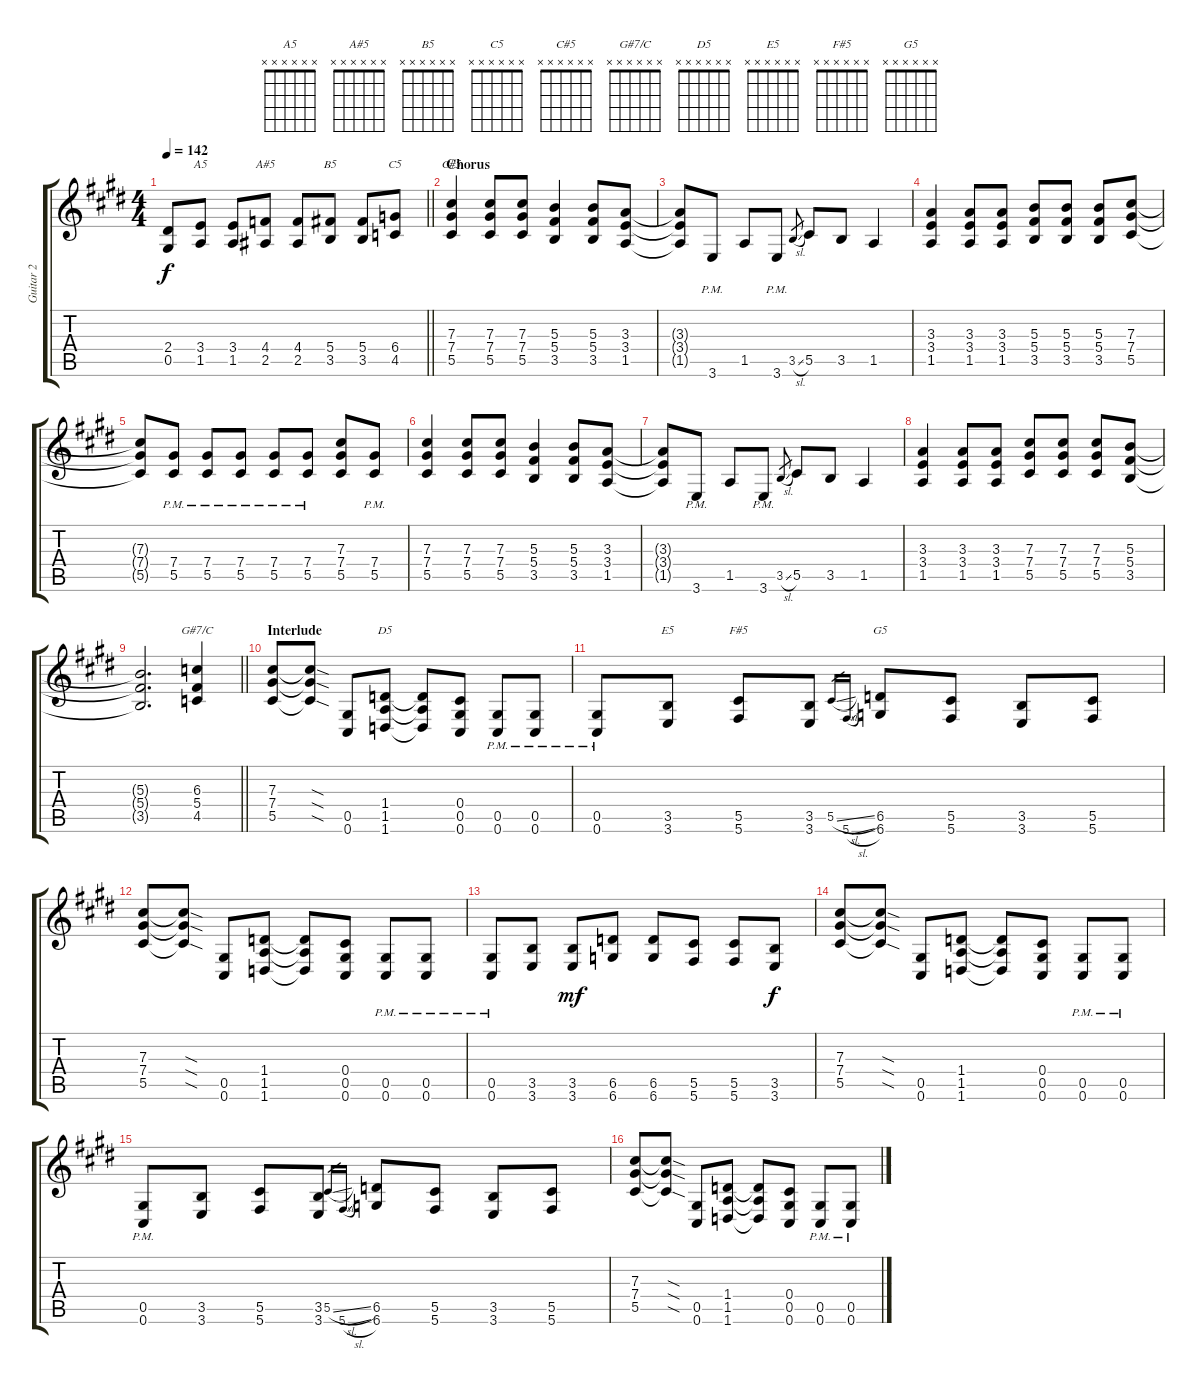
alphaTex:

\track ("Guitar 2" "Guitar 2") {instrument distortionguitar}
\staff {score tabs}
\tuning (Eb4 Bb3 Gb3 Db3 Ab2 Db2) {hide}
\chord ("A5" x x x x x x)
\chord ("A#5" x x x x x x)
\chord ("B5" x x x x x x)
\chord ("C5" x x x x x x)
\chord ("C#5" x x x x x x)
\chord ("G#7/C" x x x x x x)
\chord ("D5" x x x x x x)
\chord ("E5" x x x x x x)
\chord ("F#5" x x x x x x)
\chord ("G5" x x x x x x)
\ts (4 4)
\tempo 142
\clef g2
\barLineRight lightlight
\ks c#minor
(2.4 0.5).8{dy f} (3.4 1.5).8{ch "A5"} (3.4 1.5).8 (4.4 2.5).8{ch "A#5"} (4.4 2.5).8 (5.4 3.5).8{ch "B5"} (5.4 3.5).8 (6.4 4.5).8{ch "C5"} |
\section ("" "Chorus")
(7.3 7.4 5.5).4{ch "C#5"} (7.3 7.4 5.5).8 (7.3 7.4 5.5).8 (5.3 5.4 3.5).4 (5.3 5.4 3.5).8 (3.3 3.4 1.5).8 |
(3.3{t} 3.4{t} 1.5{t}).8 3.6{pm}.8 1.5.8 3.6{pm}.8 3.5{sl}.8{gr} 5.5.8 3.5.8 1.5.4 |
(3.3 3.4 1.5).4 (3.3 3.4 1.5).8 (3.3 3.4 1.5).8 (5.3 5.4 3.5).8 (5.3 5.4 3.5).8 (5.3 5.4 3.5).8 (7.3 7.4 5.5).8 |
(7.3{t} 7.4{t} 5.5{t}).8 (7.4{pm} 5.5{pm}).8 (7.4{pm} 5.5{pm}).8 (7.4{pm} 5.5{pm}).8 (7.4{pm} 5.5{pm}).8 (7.4{pm} 5.5{pm}).8 (7.3 7.4 5.5).8 (7.4{pm} 5.5{pm}).8 |
(7.3 7.4 5.5).4 (7.3 7.4 5.5).8 (7.3 7.4 5.5).8 (5.3 5.4 3.5).4 (5.3 5.4 3.5).8 (3.3 3.4 1.5).8 |
(3.3{t} 3.4{t} 1.5{t}).8 3.6{pm}.8 1.5.8 3.6{pm}.8 3.5{sl}.8{gr} 5.5.8 3.5.8 1.5.4 |
(3.3 3.4 1.5).4 (3.3 3.4 1.5).8 (3.3 3.4 1.5).8 (7.3 7.4 5.5).8 (7.3 7.4 5.5).8 (7.3 7.4 5.5).8 (5.3 5.4 3.5).8 |
\barLineRight lightlight
(5.3{t} 5.4{t} 3.5{t}).2{d} (6.3 5.4 4.5).4{ch "G#7/C"} |
\section ("" "Interlude")
(7.3 7.4 5.5).8 (7.3{sod t} 7.4{sod t} 5.5{sod t}).8 (0.5 0.6).8 (1.4 1.5 1.6).8{ch "D5"} (1.4{t} 1.5{t} 1.6{t}).8 (0.4 0.5 0.6).8 (0.5{pm} 0.6{pm}).8 (0.5{pm} 0.6{pm}).8 |
(0.5{pm} 0.6{pm}).8 (3.5 3.6).8{ch "E5"} (5.5 5.6).8{ch "F#5"} (3.5 3.6).8 5.5{sl}.16{gr} 5.6{sl}.16{gr} (6.5 6.6).8{ch "G5"} (5.5 5.6).8 (3.5 3.6).8 (5.5 5.6).8 |
(7.3 7.4 5.5).8 (7.3{sod t} 7.4{sod t} 5.5{sod t}).8 (0.5 0.6).8 (1.4 1.5 1.6).8 (1.4{t} 1.5{t} 1.6{t}).8 (0.4 0.5 0.6).8 (0.5{pm} 0.6{pm}).8 (0.5{pm} 0.6{pm}).8 |
(0.5{pm} 0.6{pm}).8 (3.5 3.6).8 (3.5 3.6).8{dy mf} (6.5 6.6).8 (6.5 6.6).8 (5.5 5.6).8 (5.5 5.6).8 (3.5 3.6).8{dy f} |
(7.3 7.4 5.5).8 (7.3{sod t} 7.4{sod t} 5.5{sod t}).8 (0.5 0.6).8 (1.4 1.5 1.6).8 (1.4{t} 1.5{t} 1.6{t}).8 (0.4 0.5 0.6).8 (0.5{pm} 0.6{pm}).8 (0.5{pm} 0.6{pm}).8 |
(0.5{pm} 0.6{pm}).8 (3.5 3.6).8 (5.5 5.6).8 (3.5 3.6).8 5.5{sl}.16{gr} 5.6{sl}.16{gr} (6.5 6.6).8 (5.5 5.6).8 (3.5 3.6).8 (5.5 5.6).8 |
(7.3 7.4 5.5).8 (7.3{sod t} 7.4{sod t} 5.5{sod t}).8 (0.5 0.6).8 (1.4 1.5 1.6).8 (1.4{t} 1.5{t} 1.6{t}).8 (0.4 0.5 0.6).8 (0.5{pm} 0.6{pm}).8 (0.5{pm} 0.6{pm}).8
